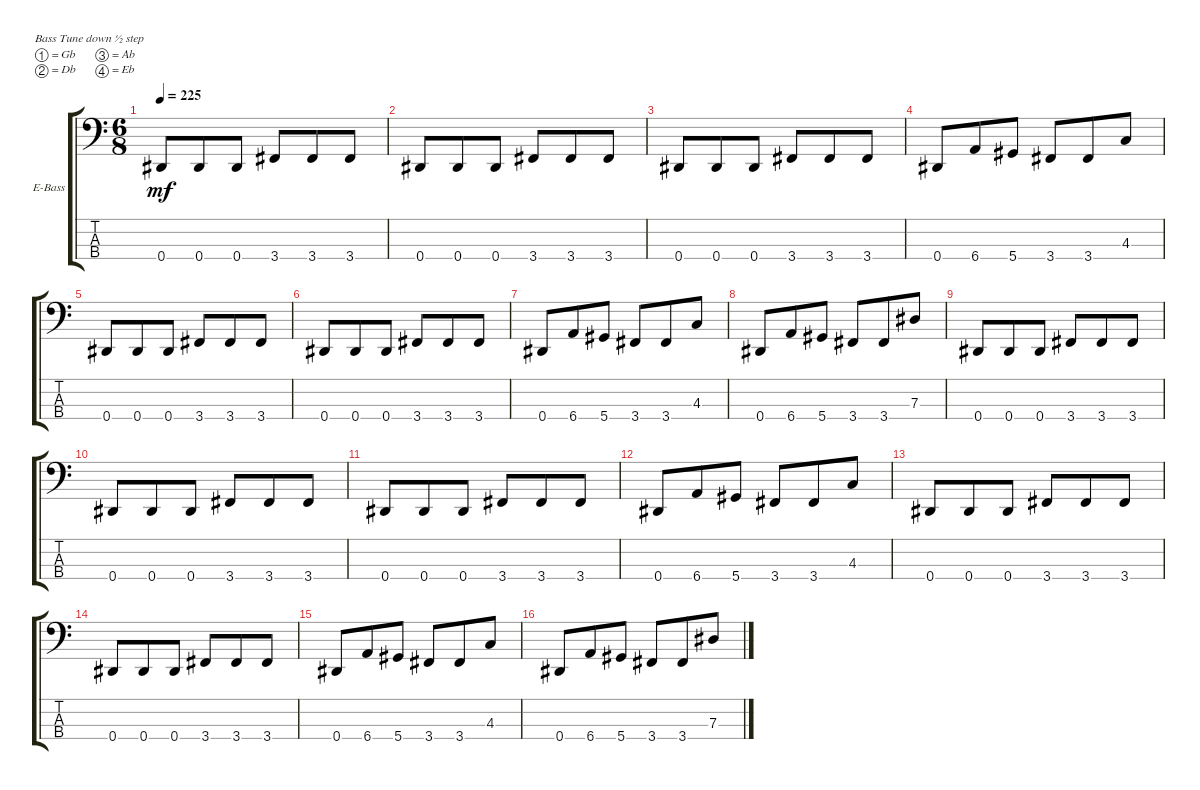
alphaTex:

\bracketExtendMode groupsimilarinstruments
\firstSystemTrackNameOrientation horizontal
\otherSystemsTrackNameOrientation horizontal
\track ("Electric Bass" "E-Bass") {instrument electricbassfinger}
\staff {score tabs}
\tuning (Gb2 Db2 Ab1 Eb1)
\ts (6 8)
\tempo 225
\clef f4
\ks c
0.4.8{dy mf} 0.4.8 0.4.8 3.4.8 3.4.8 3.4.8 |
0.4.8 0.4.8 0.4.8 3.4.8 3.4.8 3.4.8 |
0.4.8 0.4.8 0.4.8 3.4.8 3.4.8 3.4.8 |
0.4.8 6.4.8 5.4.8 3.4.8 3.4.8 4.3.8 |
0.4.8 0.4.8 0.4.8 3.4.8 3.4.8 3.4.8 |
0.4.8 0.4.8 0.4.8 3.4.8 3.4.8 3.4.8 |
0.4.8 6.4.8 5.4.8 3.4.8 3.4.8 4.3.8 |
0.4.8 6.4.8 5.4.8 3.4.8 3.4.8 7.3.8 |
0.4.8 0.4.8 0.4.8 3.4.8 3.4.8 3.4.8 |
0.4.8 0.4.8 0.4.8 3.4.8 3.4.8 3.4.8 |
0.4.8 0.4.8 0.4.8 3.4.8 3.4.8 3.4.8 |
0.4.8 6.4.8 5.4.8 3.4.8 3.4.8 4.3.8 |
0.4.8 0.4.8 0.4.8 3.4.8 3.4.8 3.4.8 |
0.4.8 0.4.8 0.4.8 3.4.8 3.4.8 3.4.8 |
0.4.8 6.4.8 5.4.8 3.4.8 3.4.8 4.3.8 |
0.4.8 6.4.8 5.4.8 3.4.8 3.4.8 7.3.8
